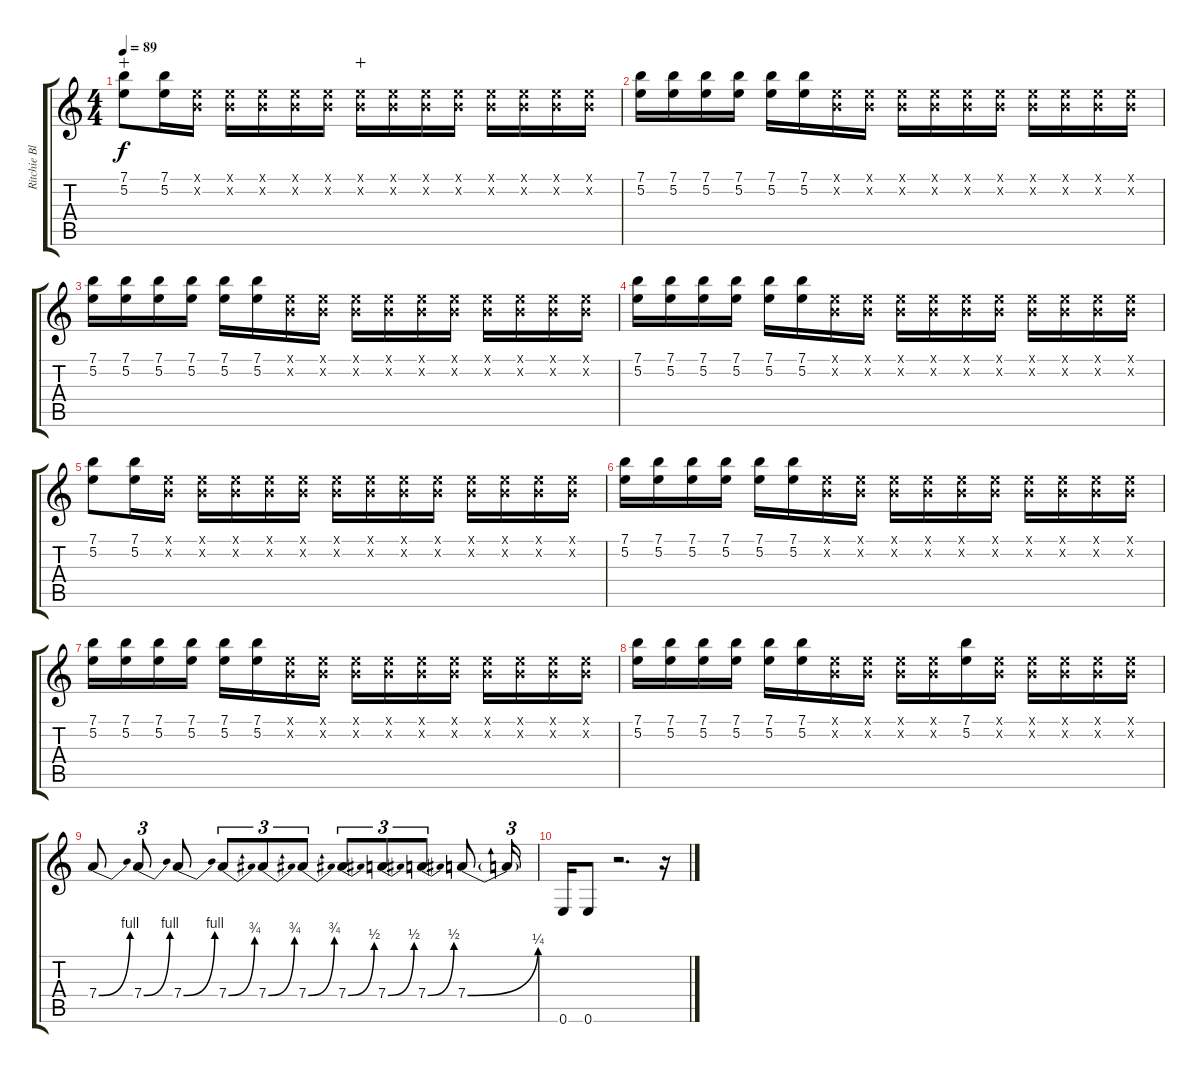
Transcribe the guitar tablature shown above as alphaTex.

\track ("Ritchie Blackmore" "Ritchie Bl") {instrument overdrivenguitar}
\staff {score tabs}
\tuning (E4 B3 G3 D3 A2 E2) {hide}
\ts (4 4)
\tempo 89
\clef g2
\ks c
(7.1 5.2).8{dy f volume 16 wahc} (7.1 5.2).16 (0.1{x} 0.2{x}).16 (0.1{x} 0.2{x}).16 (0.1{x} 0.2{x}).16 (0.1{x} 0.2{x}).16 (0.1{x} 0.2{x}).16 (0.1{x} 0.2{x}).16{wahc} (0.1{x} 0.2{x}).16 (0.1{x} 0.2{x}).16 (0.1{x} 0.2{x}).16 (0.1{x} 0.2{x}).16 (0.1{x} 0.2{x}).16 (0.1{x} 0.2{x}).16 (0.1{x} 0.2{x}).16 |
(7.1 5.2).16 (7.1 5.2).16 (7.1 5.2).16 (7.1 5.2).16 (7.1 5.2).16 (7.1 5.2).16 (0.1{x} 0.2{x}).16 (0.1{x} 0.2{x}).16 (0.1{x} 0.2{x}).16 (0.1{x} 0.2{x}).16 (0.1{x} 0.2{x}).16 (0.1{x} 0.2{x}).16 (0.1{x} 0.2{x}).16 (0.1{x} 0.2{x}).16 (0.1{x} 0.2{x}).16 (0.1{x} 0.2{x}).16 |
(7.1 5.2).16 (7.1 5.2).16 (7.1 5.2).16 (7.1 5.2).16 (7.1 5.2).16 (7.1 5.2).16 (0.1{x} 0.2{x}).16 (0.1{x} 0.2{x}).16 (0.1{x} 0.2{x}).16 (0.1{x} 0.2{x}).16 (0.1{x} 0.2{x}).16 (0.1{x} 0.2{x}).16 (0.1{x} 0.2{x}).16 (0.1{x} 0.2{x}).16 (0.1{x} 0.2{x}).16 (0.1{x} 0.2{x}).16 |
(7.1 5.2).16 (7.1 5.2).16 (7.1 5.2).16 (7.1 5.2).16 (7.1 5.2).16 (7.1 5.2).16 (0.1{x} 0.2{x}).16 (0.1{x} 0.2{x}).16 (0.1{x} 0.2{x}).16 (0.1{x} 0.2{x}).16 (0.1{x} 0.2{x}).16 (0.1{x} 0.2{x}).16 (0.1{x} 0.2{x}).16 (0.1{x} 0.2{x}).16 (0.1{x} 0.2{x}).16 (0.1{x} 0.2{x}).16 |
(7.1 5.2).8{volume 16} (7.1 5.2).16 (0.1{x} 0.2{x}).16 (0.1{x} 0.2{x}).16 (0.1{x} 0.2{x}).16 (0.1{x} 0.2{x}).16 (0.1{x} 0.2{x}).16 (0.1{x} 0.2{x}).16 (0.1{x} 0.2{x}).16 (0.1{x} 0.2{x}).16 (0.1{x} 0.2{x}).16 (0.1{x} 0.2{x}).16 (0.1{x} 0.2{x}).16 (0.1{x} 0.2{x}).16 (0.1{x} 0.2{x}).16 |
(7.1 5.2).16 (7.1 5.2).16 (7.1 5.2).16 (7.1 5.2).16 (7.1 5.2).16 (7.1 5.2).16 (0.1{x} 0.2{x}).16 (0.1{x} 0.2{x}).16 (0.1{x} 0.2{x}).16 (0.1{x} 0.2{x}).16 (0.1{x} 0.2{x}).16 (0.1{x} 0.2{x}).16 (0.1{x} 0.2{x}).16 (0.1{x} 0.2{x}).16 (0.1{x} 0.2{x}).16 (0.1{x} 0.2{x}).16 |
(7.1 5.2).16 (7.1 5.2).16 (7.1 5.2).16 (7.1 5.2).16 (7.1 5.2).16 (7.1 5.2).16 (0.1{x} 0.2{x}).16 (0.1{x} 0.2{x}).16 (0.1{x} 0.2{x}).16 (0.1{x} 0.2{x}).16 (0.1{x} 0.2{x}).16 (0.1{x} 0.2{x}).16 (0.1{x} 0.2{x}).16 (0.1{x} 0.2{x}).16 (0.1{x} 0.2{x}).16 (0.1{x} 0.2{x}).16 |
(7.1 5.2).16 (7.1 5.2).16 (7.1 5.2).16 (7.1 5.2).16 (7.1 5.2).16 (7.1 5.2).16 (0.1{x} 0.2{x}).16 (0.1{x} 0.2{x}).16 (0.1{x} 0.2{x}).16 (0.1{x} 0.2{x}).16 (7.1 5.2).16 (0.1{x} 0.2{x}).16 (0.1{x} 0.2{x}).16 (0.1{x} 0.2{x}).16 (0.1{x} 0.2{x}).16 (0.1{x} 0.2{x}).16 |
7.4{be (bend 0 0 60 4)}.8 7.4{be (bend 0 0 60 4)}.8{tu (3 2)} 7.4{be (bend 0 0 60 4)}.8 7.4{be (bend 0 0 60 3)}.8{tu (3 2)} 7.4{be (bend 0 0 60 3)}.8{tu (3 2)} 7.4{be (bend 0 0 60 3)}.8{tu (3 2)} 7.4{be (bend 0 0 60 2)}.8{tu (3 2)} 7.4{be (bend 0 0 60 2)}.8{tu (3 2)} 7.4{be (bend 0 0 60 2)}.8{tu (3 2)} 7.4{be (bend 0 0 60 1)}.8 7.4{t}.16{tu (3 2)} |
0.6.16 0.6.8 r.2{d} r.16
